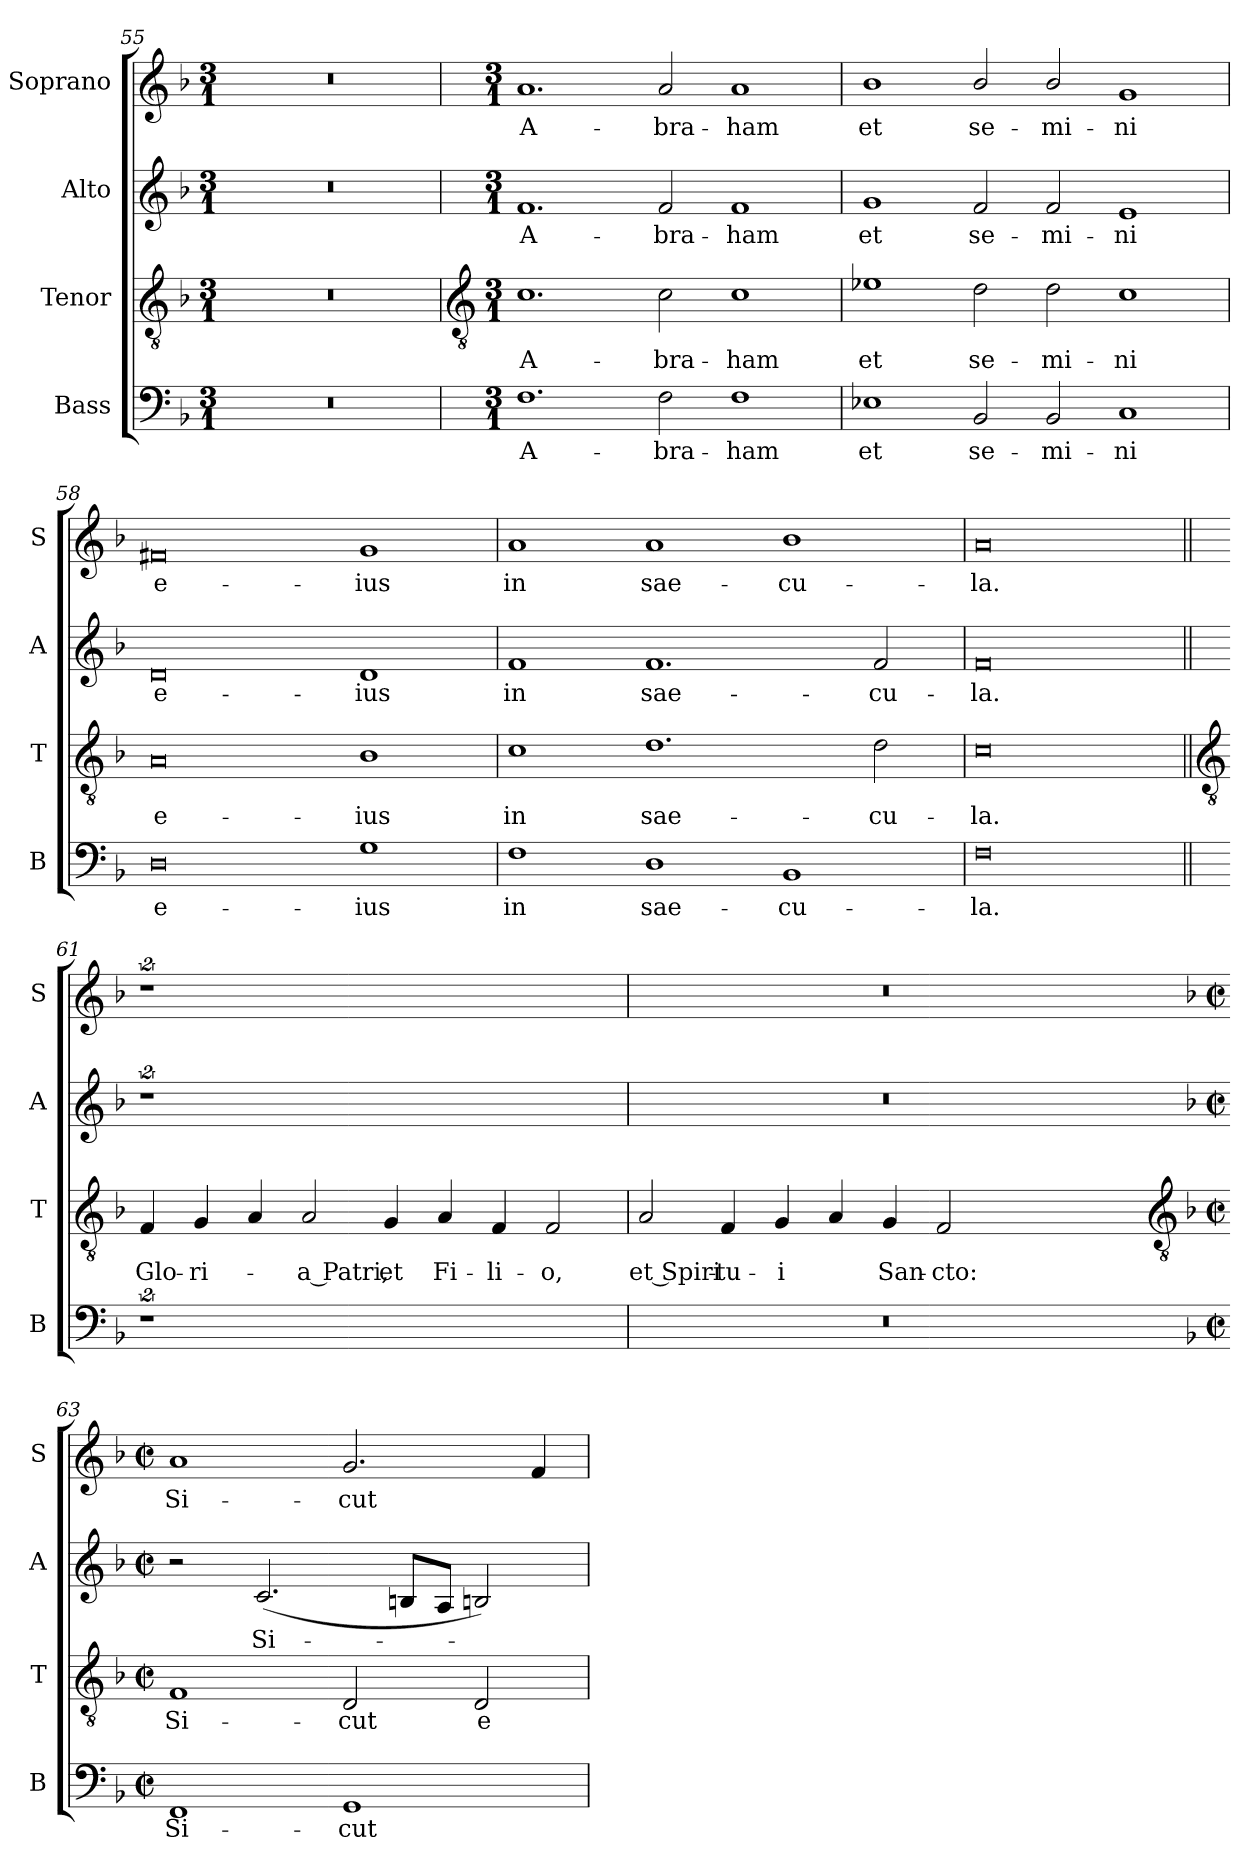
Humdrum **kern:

**kern	**text	**kern	**text	**kern	**text	**kern	**text
*part4	*part4	*part3	*part3	*part2	*part2	*part1	*part1
*staff4	*staff4	*staff3	*staff3	*staff2	*staff2	*staff1	*staff1
*I"Bass	*	*I"Tenor	*	*I"Alto	*	*I"Soprano	*
*I'B	*	*I'T	*	*I'A	*	*I'S	*
*clefF4	*	*clefGv2	*	*clefG2	*	*clefG2	*
*k[b-]	*	*k[b-]	*	*k[b-]	*	*k[b-]	*
*F:	*	*F:	*	*F:	*	*F:	*
*M3/1	*	*M3/1	*	*M3/1	*	*M3/1	*
=55	=55	=55	=55	=55	=55	=55	=55
0.r	.	0.r	.	0.r	.	0.r	.
!!LO:LB:g=z
=56	=56	=56	=56	=56	=56	=56	=56
*	*	*clefGv2	*	*	*	*	*
*M3/1	*	*M3/1	*	*M3/1	*	*M3/1	*
!	!LO:LY:b	!	!LO:LY:b	!	!LO:LY:b	!	!LO:LY:b
1.F	A-	1.c	A-	1.f	A-	1.a	A-
!	!LO:LY:b	!	!LO:LY:b	!	!LO:LY:b	!	!LO:LY:b
2F	-bra-	2c	-bra-	2f	-bra-	2a	-bra-
!	!LO:LY:b	!	!LO:LY:b	!	!LO:LY:b	!	!LO:LY:b
1F	-ham	1c	-ham	1f	-ham	1a	-ham
=57	=57	=57	=57	=57	=57	=57	=57
!	!LO:LY:b	!	!LO:LY:b	!	!LO:LY:b	!	!LO:LY:b
1E-X	et	1e-X	et	1g	et	1b-	et
!	!LO:LY:b	!	!LO:LY:b	!	!LO:LY:b	!	!LO:LY:b
2BB-	se-	2d	se-	2f	se-	2b-/	se-
!	!LO:LY:b	!	!LO:LY:b	!	!LO:LY:b	!	!LO:LY:b
2BB-	-mi-	2d	-mi-	2f	-mi-	2b-/	-mi-
!	!LO:LY:b	!	!LO:LY:b	!	!LO:LY:b	!	!LO:LY:b
1C	-ni	1c	-ni	1e	-ni	1g	-ni
=58	=58	=58	=58	=58	=58	=58	=58
!	!LO:LY:b	!	!LO:LY:b	!	!LO:LY:b	!	!LO:LY:b
0D	e-	0A	e-	0d	e-	0f#X	e-
!	!LO:LY:b	!	!LO:LY:b	!	!LO:LY:b	!	!LO:LY:b
1G	-ius	1B-	-ius	1d	-ius	1g	-ius
=59	=59	=59	=59	=59	=59	=59	=59
!	!LO:LY:b	!	!LO:LY:b	!	!LO:LY:b	!	!LO:LY:b
1F	in	1c	in	1f	in	1a	in
!	!LO:LY:b	!	!LO:LY:b	!	!LO:LY:b	!	!LO:LY:b
1D	sae-	1.d	sae-	1.f	sae-	1a	sae-
!	!LO:LY:b	!	!	!	!	!	!LO:LY:b
1BB-	-cu-	.	.	.	.	1b-	-cu-
!	!	!	!LO:LY:b	!	!LO:LY:b	!	!
.	.	2d	-cu-	2f	-cu-	.	.
=60	=60	=60	=60	=60	=60	=60	=60
!	!LO:LY:b	!	!LO:LY:b	!	!LO:LY:b	!	!LO:LY:b
0F	-la.	0c	-la.	0f	-la.	0a	-la.
!!LO:LB:g=z
=61||	=61||	=61||	=61||	=61||	=61||	=61||	=61||
*	*	*clefGv2	*	*	*	*	*
!	!	!	!LO:LY:b	!	!	!	!
2%5r	.	4F	Glo-	2%5r	.	2%5r	.
!	!	!	!LO:LY:b	!	!	!	!
.	.	4G	-ri-	.	.	.	.
.	.	4A	.	.	.	.	.
!	!	!	!LO:LY:b	!	!	!	!
.	.	2A	a Patri,	.	.	.	.
!	!	!	!LO:LY:b	!	!	!	!
.	.	4G	et	.	.	.	.
!	!	!	!LO:LY:b	!	!	!	!
.	.	4A	Fi-	.	.	.	.
!	!	!	!LO:LY:b	!	!	!	!
.	.	4F	-li-	.	.	.	.
!	!	!	!LO:LY:b	!	!	!	!
.	.	2F	-o,	.	.	.	.
=62	=62	=62	=62	=62	=62	=62	=62
!	!	!	!LO:LY:b	!	!	!	!
0.r	.	2A	et Spiri-	0.r	.	0.r	.
!	!	!	!LO:LY:b	!	!	!	!
.	.	4F	-tu-	.	.	.	.
!	!	!	!LO:LY:b	!	!	!	!
.	.	4G	-i	.	.	.	.
.	.	4A	.	.	.	.	.
!	!	!	!LO:LY:b	!	!	!	!
.	.	4G	San-	.	.	.	.
!	!	!	!LO:LY:b	!	!	!	!
.	.	2F	-cto:	.	.	.	.
.	.	1ryy	.	.	.	.	.
!!LO:LB:g=z
=63||	=63||	=63-	=63||	=63||	=63||	=63||	=63||
*	*	*clefGv2	*	*	*	*	*
*k[b-]	*	*	*	*k[b-]	*	*k[b-]	*
*F:	*	*	*	*F:	*	*F:	*
*M4/2	*	*M4/2	*	*M4/2	*	*M4/2	*
*met(c|)	*	*met(c|)	*	*met(c|)	*	*met(c|)	*
!	!LO:LY:b	!	!LO:LY:b	!	!	!	!LO:LY:b
1FF	Si-	1F	Si-	2r	.	1a	Si-
!	!	!	!	!	!LO:LY:b	!	!
.	.	.	.	(<2.c	Si-	.	.
!	!LO:LY:b	!	!LO:LY:b	!	!	!	!LO:LY:b
1GG	-cut	2D	-cut	.	.	2.g	-cut
.	.	.	.	8BnL	.	.	.
.	.	.	.	8AJ	.	.	.
!	!	!	!LO:LY:b	!	!	!	!
.	.	2D	e-	2Bn)	.	.	.
.	.	.	.	.	.	4f	.
=	=	=	=	=	=	=	=
*-	*-	*-	*-	*-	*-	*-	*-
